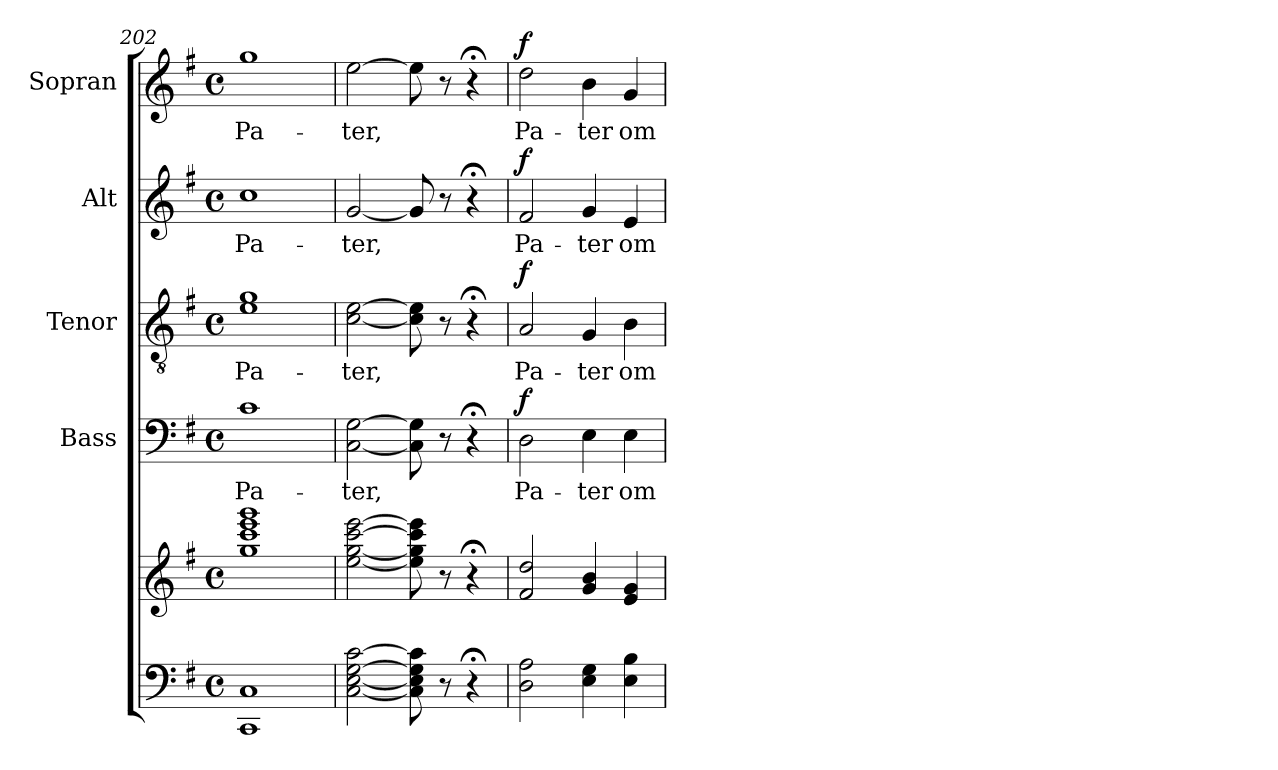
**kern	**kern	**kern	**text	**dynam	**kern	**text	**dynam	**kern	**text	**dynam	**kern	**text	**dynam
*part5	*part5	*part4	*part4	*part4	*part3	*part3	*part3	*part2	*part2	*part2	*part1	*part1	*part1
*staff6	*staff5	*staff4	*staff4	*staff4	*staff3	*staff3	*staff3	*staff2	*staff2	*staff2	*staff1	*staff1	*staff1
*	*	*I"Bass	*	*	*I"Tenor	*	*	*I"Alt	*	*	*I"Sopran	*	*
*	*	*I'B.	*	*	*I'T.	*	*	*I'A.	*	*	*I'S.	*	*
*clefF4	*clefG2	*clefF4	*	*	*clefGv2	*	*	*clefG2	*	*	*clefG2	*	*
*k[f#]	*k[f#]	*k[f#]	*	*	*k[f#]	*	*	*k[f#]	*	*	*k[f#]	*	*
*G:	*G:	*G:	*	*	*G:	*	*	*G:	*	*	*G:	*	*
*M4/4	*M4/4	*M4/4	*	*	*M4/4	*	*	*M4/4	*	*	*M4/4	*	*
*met(c)	*met(c)	*met(c)	*	*	*met(c)	*	*	*met(c)	*	*	*met(c)	*	*
=202	=202	=202	=202	=202	=202	=202	=202	=202	=202	=202	=202	=202	=202
!	!	!	!LO:LY:b	!	!	!LO:LY:b	!	!	!LO:LY:b	!	!	!LO:LY:b	!
1CC 1C	1gg 1ccc 1eee 1ggg	1c	Pa-	.	1e 1g	Pa-	.	1cc	Pa-	.	1gg	Pa-	.
!!LO:LB:g=z
=203	=203	=203	=203	=203	=203	=203	=203	=203	=203	=203	=203	=203	=203
!	!	!	!LO:LY:b	!	!	!LO:LY:b	!	!	!LO:LY:b	!	!	!LO:LY:b	!
[2C\ [2E\ [2G\ [2c\	[2ee\ [2gg\ [2ccc\ [2eee\	[2C\ [2G\	-ter,	.	[2c\ [2e\	-ter,	.	[2g/	-ter,	.	[2ee\	-ter,	.
8C\] 8E\] 8G\] 8c\]	8ee\] 8gg\] 8ccc\] 8eee\]	8C\] 8G\]	.	.	8c\] 8e\]	.	.	8g/]	.	.	8ee\]	.	.
8r	8r	8r	.	.	8r	.	.	8r	.	.	8r	.	.
4r;<	4r;<	4r;<	.	.	4r;	.	.	4r;<	.	.	4r;<	.	.
=204	=204	=204	=204	=204	=204	=204	=204	=204	=204	=204	=204	=204	=204
!	!	!	!LO:LY:b	!LO:DY:a	!	!LO:LY:b	!LO:DY:a	!	!LO:LY:b	!LO:DY:a	!	!LO:LY:b	!LO:DY:a
2D\ 2A\	2f#/ 2dd/	2D\	Pa-	f	2A/	Pa-	f	2f#/	Pa-	f	2dd\	Pa-	f
!	!	!	!LO:LY:b	!	!	!LO:LY:b	!	!	!LO:LY:b	!	!	!LO:LY:b	!
4E\ 4G\	4g/ 4b/	4E\	-ter	.	4G/	-ter	.	4g/	-ter	.	4b\	-ter	.
!	!	!	!LO:LY:b	!	!	!LO:LY:b	!	!	!LO:LY:b	!	!	!LO:LY:b	!
4E\ 4B\	4e/ 4g/	4E\	om-	.	4B\	om-	.	4e/	om-	.	4g/	om-	.
=	=	=	=	=	=	=	=	=	=	=	=	=	=
*-	*-	*-	*-	*-	*-	*-	*-	*-	*-	*-	*-	*-	*-
